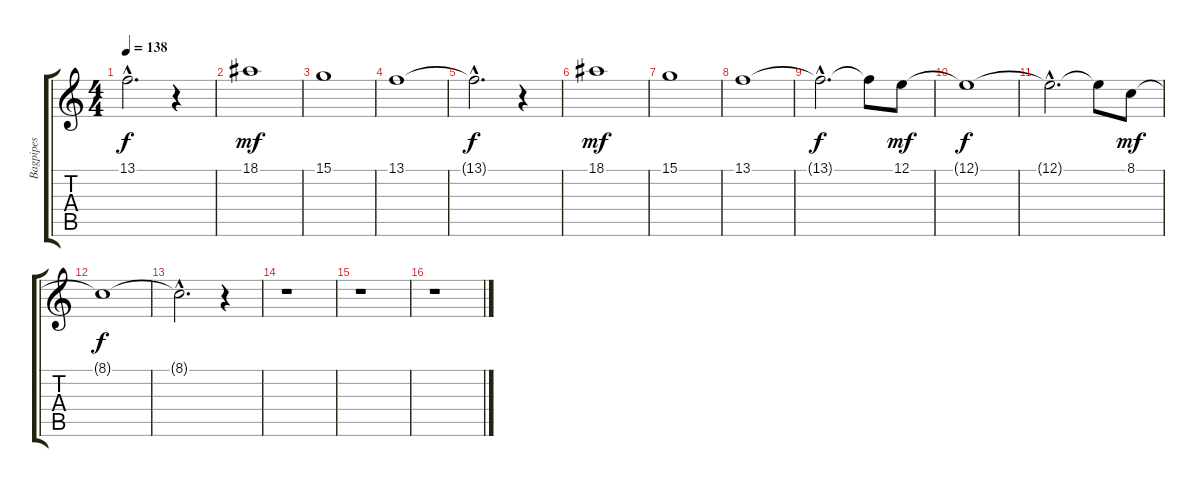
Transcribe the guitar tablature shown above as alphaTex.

\track ("Bagpipes" "Bagpipes") {instrument bagpipe}
\staff {score tabs}
\tuning (E4 B3 G3 D3 A2 E2) {hide}
\ts (4 4)
\tempo 138
\clef g2
\ks c
13.1{hac t}.2{d dy f} r.4 |
18.1.1{dy mf} |
15.1.1 |
13.1.1 |
13.1{hac t}.2{d dy f} r.4 |
18.1.1{dy mf} |
15.1.1 |
13.1.1 |
13.1{hac t}.2{d dy f} 13.1{t}.8 12.1.8{dy mf} |
12.1{t}.1{dy f} |
12.1{hac t}.2{d} 12.1{t}.8 8.1.8{dy mf} |
8.1{t}.1{dy f} |
8.1{hac t}.2{d} r.4 |
r.1 |
r.1 |
r.1
